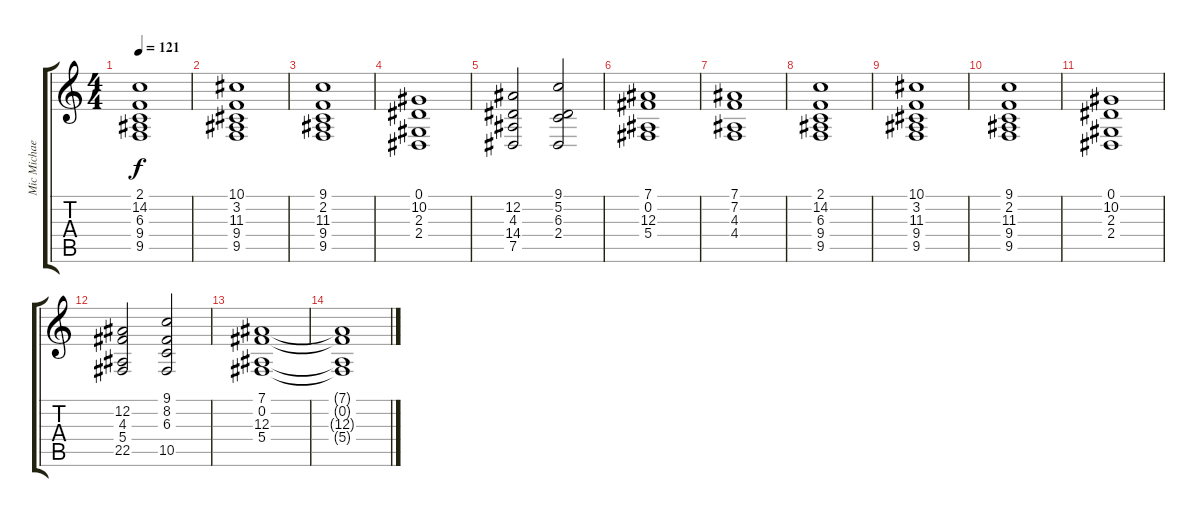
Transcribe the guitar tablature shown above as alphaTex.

\track ("Mic Michaeli" "Mic Michae") {instrument synthstrings1}
\staff {score tabs}
\tuning (Eb4 Bb3 Gb3 Db3 Ab2 Eb2) {hide}
\ts (4 4)
\tempo 121
\clef g2
\ks c
(2.1 14.2 6.3 9.4 9.5).1{dy f} |
(10.1 3.2 11.3 9.4 9.5).1 |
(9.1 2.2 11.3 9.4 9.5).1 |
(0.1 10.2 2.3 2.4).1 |
(12.2 4.3 14.4 7.5).2 (9.1 5.2 6.3 2.4).2 |
(7.1 0.2 12.3 5.4).1 |
(7.1 7.2 4.3 4.4).1 |
(2.1 14.2 6.3 9.4 9.5).1 |
(10.1 3.2 11.3 9.4 9.5).1 |
(9.1 2.2 11.3 9.4 9.5).1 |
(0.1 10.2 2.3 2.4).1 |
(12.2 4.3 5.4 22.5).2 (9.1 8.2 6.3 10.5).2 |
(7.1 0.2 12.3 5.4).1 |
(7.1{t} 0.2{t} 12.3{t} 5.4{t}).1
